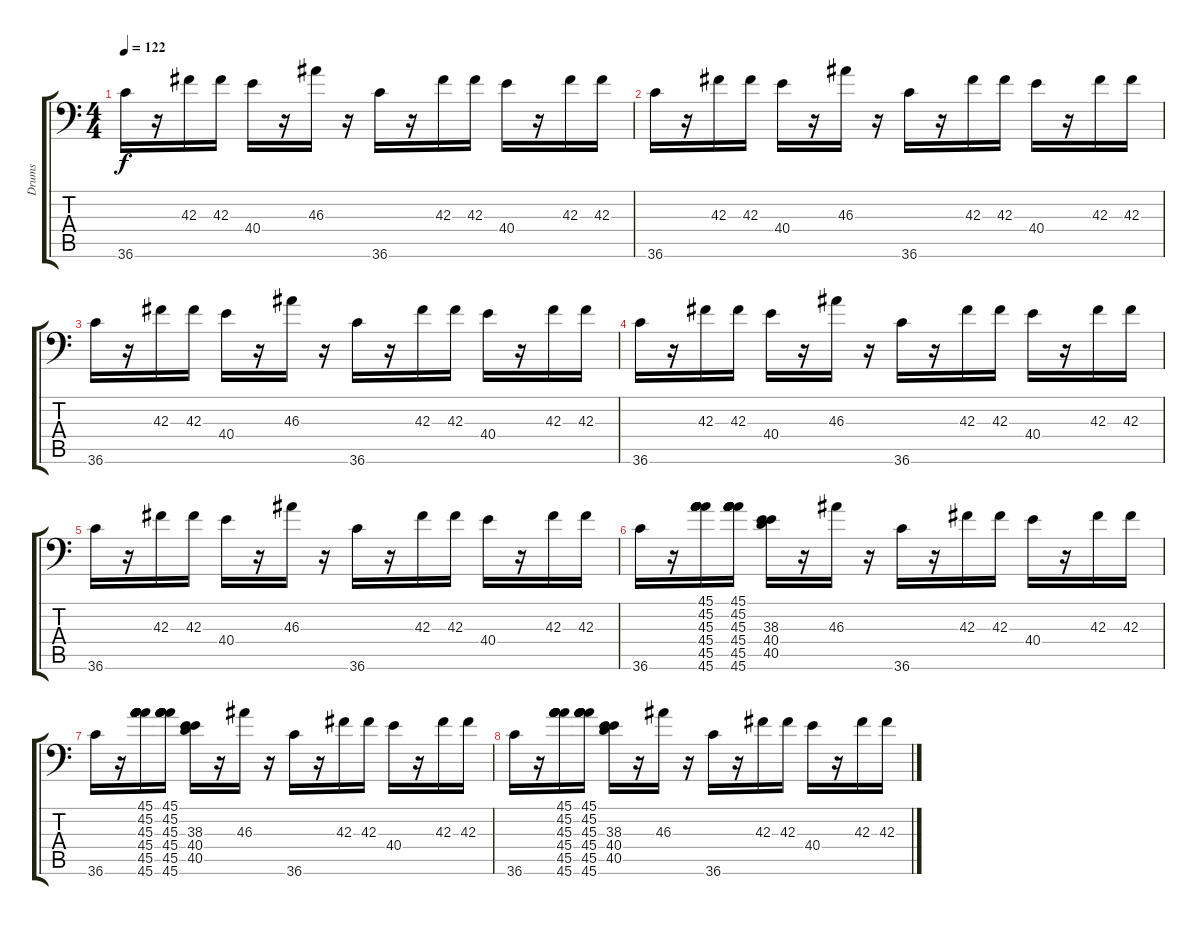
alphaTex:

\track ("Drums" "Drums") {instrument acousticgrandpiano}
\staff {score tabs}
\tuning (C-1 C-1 C-1 C-1 C-1 C-1) {hide}
\ts (4 4)
\tempo 122
\clef f4
\ks c
36.6.16{dy f} r.16 42.3.16 42.3.16 40.4.16 r.16 46.3.16 r.16 36.6.16 r.16 42.3.16 42.3.16 40.4.16 r.16 42.3.16 42.3.16 |
36.6.16 r.16 42.3.16 42.3.16 40.4.16 r.16 46.3.16 r.16 36.6.16 r.16 42.3.16 42.3.16 40.4.16 r.16 42.3.16 42.3.16 |
36.6.16 r.16 42.3.16 42.3.16 40.4.16 r.16 46.3.16 r.16 36.6.16 r.16 42.3.16 42.3.16 40.4.16 r.16 42.3.16 42.3.16 |
36.6.16 r.16 42.3.16 42.3.16 40.4.16 r.16 46.3.16 r.16 36.6.16 r.16 42.3.16 42.3.16 40.4.16 r.16 42.3.16 42.3.16 |
36.6.16 r.16 42.3.16 42.3.16 40.4.16 r.16 46.3.16 r.16 36.6.16 r.16 42.3.16 42.3.16 40.4.16 r.16 42.3.16 42.3.16 |
36.6.16 r.16 (45.1 45.2 45.3 45.4 45.5 45.6).16 (45.1 45.2 45.3 45.4 45.5 45.6).16 (38.3 40.4 40.5).16 r.16 46.3.16 r.16 36.6.16 r.16 42.3.16 42.3.16 40.4.16 r.16 42.3.16 42.3.16 |
36.6.16 r.16 (45.1 45.2 45.3 45.4 45.5 45.6).16 (45.1 45.2 45.3 45.4 45.5 45.6).16 (38.3 40.4 40.5).16 r.16 46.3.16 r.16 36.6.16 r.16 42.3.16 42.3.16 40.4.16 r.16 42.3.16 42.3.16 |
36.6.16 r.16 (45.1 45.2 45.3 45.4 45.5 45.6).16 (45.1 45.2 45.3 45.4 45.5 45.6).16 (38.3 40.4 40.5).16 r.16 46.3.16 r.16 36.6.16 r.16 42.3.16 42.3.16 40.4.16 r.16 42.3.16 42.3.16
